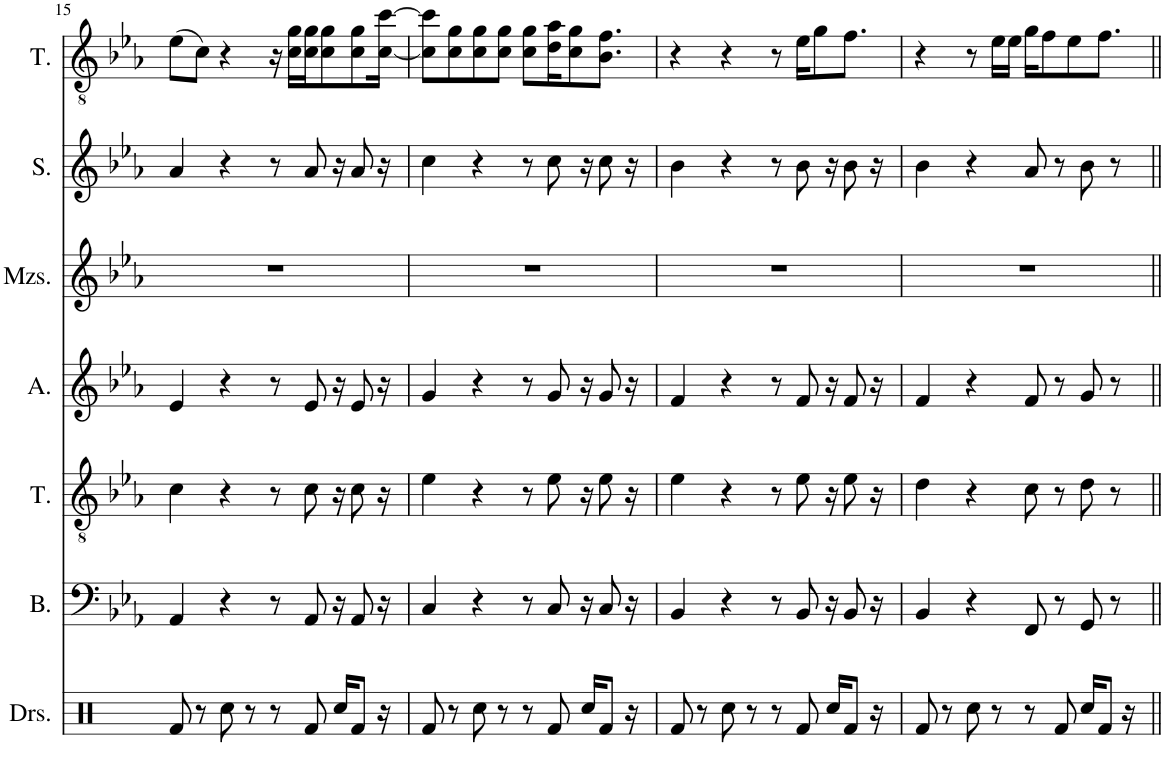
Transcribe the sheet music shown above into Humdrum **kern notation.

**kern	**kern	**kern	**kern	**kern	**kern	**kern
*part7	*part6	*part5	*part4	*part3	*part2	*part1
*staff7	*staff6	*staff5	*staff4	*staff3	*staff2	*staff1
*I"Drumset	*I"Bass	*I"Tenor	*I"Alto	*I"Mezzo-soprano	*I"Soprano	*I"Tenor
*I'Drs.	*I'B.	*I'T.	*I'A.	*I'Mzs.	*I'S.	*I'T.
!!LO:PB:g=z
*clefX	*clefF4	*clefGv2	*clefG2	*clefG2	*clefG2	*clefGv2
*k[]	*k[b-e-a-]	*k[b-e-a-]	*k[b-e-a-]	*k[b-e-a-]	*k[b-e-a-]	*k[b-e-a-]
*M4/4	*M4/4	*M4/4	*M4/4	*M4/4	*M4/4	*M4/4
=15	=15	=15	=15	=15	=15	=15
8Rf/	4AA-/	4c\	4e-/	1r	4a-/	(8e-\L
8r	.	.	.	.	.	8c\J)
8Rcc\	4r	4r	4r	.	4r	4r
8r	.	.	.	.	.	.
8r	8r	8r	8r	.	8r	16r
.	.	.	.	.	.	16c\ 16g\LL
8Rf/	8AA-/	8c\	8e-/	.	8a-/	16c\ 16g\J
.	.	.	.	.	.	8c\ 8g\
16Rcc/KL	16r	16r	16r	.	16r	.
8Rf/J	8AA-/	8c\	8e-/	.	8a-/	8c\ 8g\
16r	16r	16r	16r	.	16r	[16c\ [16cc\Jk
=16	=16	=16	=16	=16	=16	=16
8Rf/	4C/	4e-\	4g/	1r	4cc\	8c\] 8cc\]L
8r	.	.	.	.	.	8c\ 8g\
8Rcc\	4r	4r	4r	.	4r	8c\ 8g\
8r	.	.	.	.	.	8c\ 8g\J
8r	8r	8r	8r	.	8r	8c\ 8g\L
8Rf/	8C/	8e-\	8g/	.	8cc\	16d\ 16a-\K
.	.	.	.	.	.	8c\ 8g\
16Rcc/KL	16r	16r	16r	.	16r	.
8Rf/J	8C/	8e-\	8g/	.	8cc\	8.B-\ 8.f\J
16r	16r	16r	16r	.	16r	.
=17	=17	=17	=17	=17	=17	=17
8Rf/	4BB-/	4e-\	4f/	1r	4b-\	4r
8r	.	.	.	.	.	.
8Rcc\	4r	4r	4r	.	4r	4r
8r	.	.	.	.	.	.
8r	8r	8r	8r	.	8r	8r
8Rf/	8BB-/	8e-\	8f/	.	8b-\	16e-\KL
.	.	.	.	.	.	8g\
16Rcc/KL	16r	16r	16r	.	16r	.
8Rf/J	8BB-/	8e-\	8f/	.	8b-\	8.f\J
16r	16r	16r	16r	.	16r	.
=18	=18	=18	=18	=18	=18	=18
8Rf/	4BB-/	4d\	4f/	1r	4b-\	4r
8r	.	.	.	.	.	.
8Rcc\	4r	4r	4r	.	4r	8r
8r	.	.	.	.	.	16e-\LL
.	.	.	.	.	.	16e-\JJ
8r	8FF/	8c\	8f/	.	8a-/	16g\KL
.	.	.	.	.	.	8f\
8Rf/	8r	8r	8r	.	8r	.
.	.	.	.	.	.	8e-\
16Rcc/KL	8GG/	8d\	8g/	.	8b-\	.
8Rf/J	.	.	.	.	.	8.f\J
.	8r	8r	8r	.	8r	.
16r	.	.	.	.	.	.
=||	=||	=||	=||	=||	=||	=||
*-	*-	*-	*-	*-	*-	*-
